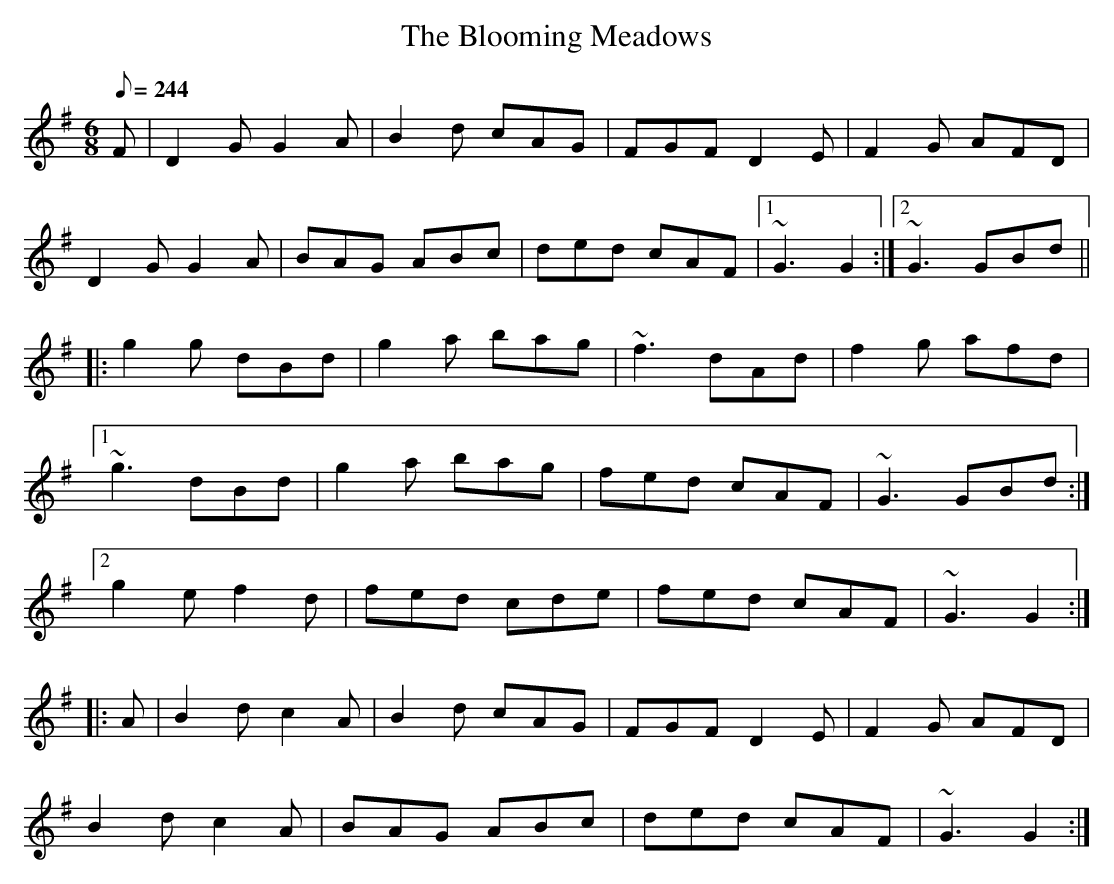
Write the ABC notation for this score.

X:1
T:The Blooming Meadows
L:1/8
Q:244
M:6/8
K:G
F|D2 G G2 A|B2 d cAG|FGF D2 E|F2 G AFD|
D2 G G2 A|BAG ABc|ded cAF|[1~G3 G2:|[2~G3 GBd||
|:g2 g dBd|g2 a bag|~f3 dAd|f2 g afd|
[1~g3 dBd|g2 a bag|fed cAF|~G3 GBd:|
[2g2 e f2 d|fed cde|fed cAF|~G3 G2:|
|:A|B2 d c2 A|B2 d cAG|FGF D2 E|F2 G AFD|
B2 d c2 A|BAG ABc|ded cAF|~G3 G2:|
